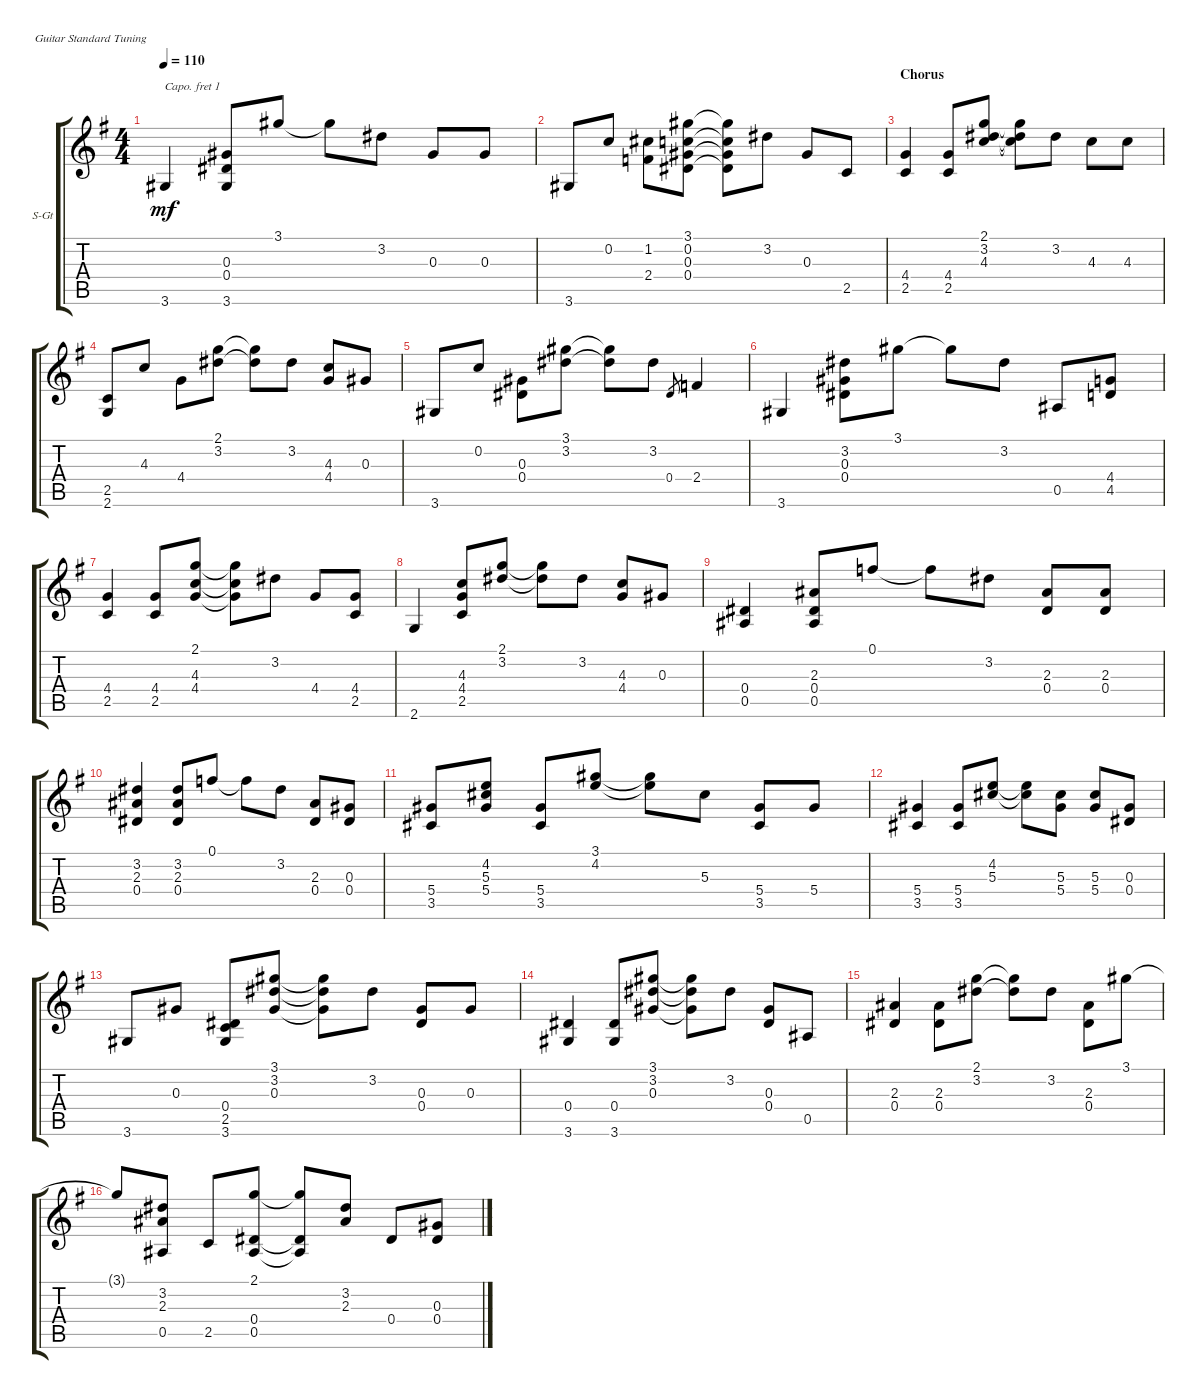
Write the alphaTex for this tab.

\defaultSystemsLayout 4
\bracketExtendMode groupsimilarinstruments
\firstSystemTrackNameOrientation horizontal
\otherSystemsTrackNameOrientation horizontal
\track ("Steel Guitar" "S-Gt") {instrument acousticguitarsteel}
\staff {score tabs}
\capo 1
\tuning (E4 B3 G3 D3 A2 E2)
\ts (4 4)
\tempo 110
\clef g2
\ks g
3.6.4{dy mf} (3.6 0.4 0.3).8 3.1.8 3.1{t}.8 3.2.8 0.3.8 0.3.8 |
3.6.8 0.2.8 (1.2 2.4).8 (0.4 0.3 0.2 3.1).8 (0.4{t} 0.3{t} 0.2{t} 3.1{t}).8 3.2.8 0.3.8 2.5.8 |
\section ("" "Chorus")
(2.5 4.4).4 (4.4 2.5).8 (4.3 3.2 2.1).8 (4.3{t} 3.2{t} 2.1{t}).8 3.2.8 4.3.8 4.3.8 |
(2.5 2.6).8 4.3.8 4.4.8 (3.2 2.1).8 (3.2{t} 2.1{t}).8 3.2.8 (4.3 4.4).8 0.3.8 |
3.6.8 0.2.8 (0.3 0.4).8 (3.2 3.1).8 (3.2{t} 3.1{t}).8 3.2.8 0.4.8{gr} 2.4.4 |
3.6.4 (0.4 0.3 3.2).8 3.1.8 3.1{t}.8 3.2.8 0.5.8 (4.5 4.4).8 |
(2.5 4.4).4 (2.5 4.4).8 (4.4 4.3 2.1).8 (4.4{t} 4.3{t} 2.1{t}).8 3.2.8 4.4.8 (4.4 2.5).8 |
2.6.4 (2.5 4.4 4.3).8 (3.2 2.1).8 (3.2{t} 2.1{t}).8 3.2.8 (4.3 4.4).8 0.3.8 |
(0.5 0.4).4 (2.3 0.4 0.5).8 0.1.8 0.1{t}.8 3.2.8 (2.3 0.4).8 (0.4 2.3).8 |
(3.2 2.3 0.4).4 (0.4 2.3 3.2).8 0.1.8 0.1{t}.8 3.2.8 (2.3 0.4).8 (0.4 0.3).8 |
(3.5 5.4).8 (5.4 5.3 4.2).8 (3.5 5.4).8 (4.2 3.1).8 (4.2{t} 3.1{t}).8 5.3.8 (5.4 3.5).8 5.4.8 |
(5.4 3.5).4 (3.5 5.4).8 (5.3 4.2).8 (5.3{t} 4.2{t}).8 (5.3 5.4).8 (5.4 5.3).8 (0.3 0.4).8 |
3.6.8 0.3.8 (0.4 2.5 3.6).8 (0.3 3.2 3.1).8 (0.3{t} 3.2{t} 3.1{t}).8 3.2.8 (0.3 0.4).8 0.3.8 |
(0.4 3.6).4 (3.6 0.4).8 (0.3 3.2 3.1).8 (0.3{t} 3.2{t} 3.1{t}).8 3.2.8 (0.3 0.4).8 0.5.8 |
(0.4 2.3).4 (2.3 0.4).8 (3.2 2.1).8 (3.2{t} 2.1{t}).8 3.2.8 (2.3 0.4).8 3.1.8 |
3.1{t}.8 (3.2 2.3 0.5).8 2.5.8 (0.5 0.4 2.1).8 (0.5{t} 0.4{t} 2.1{t}).8 (3.2 2.3).8 0.4.8 (0.4 0.3).8
